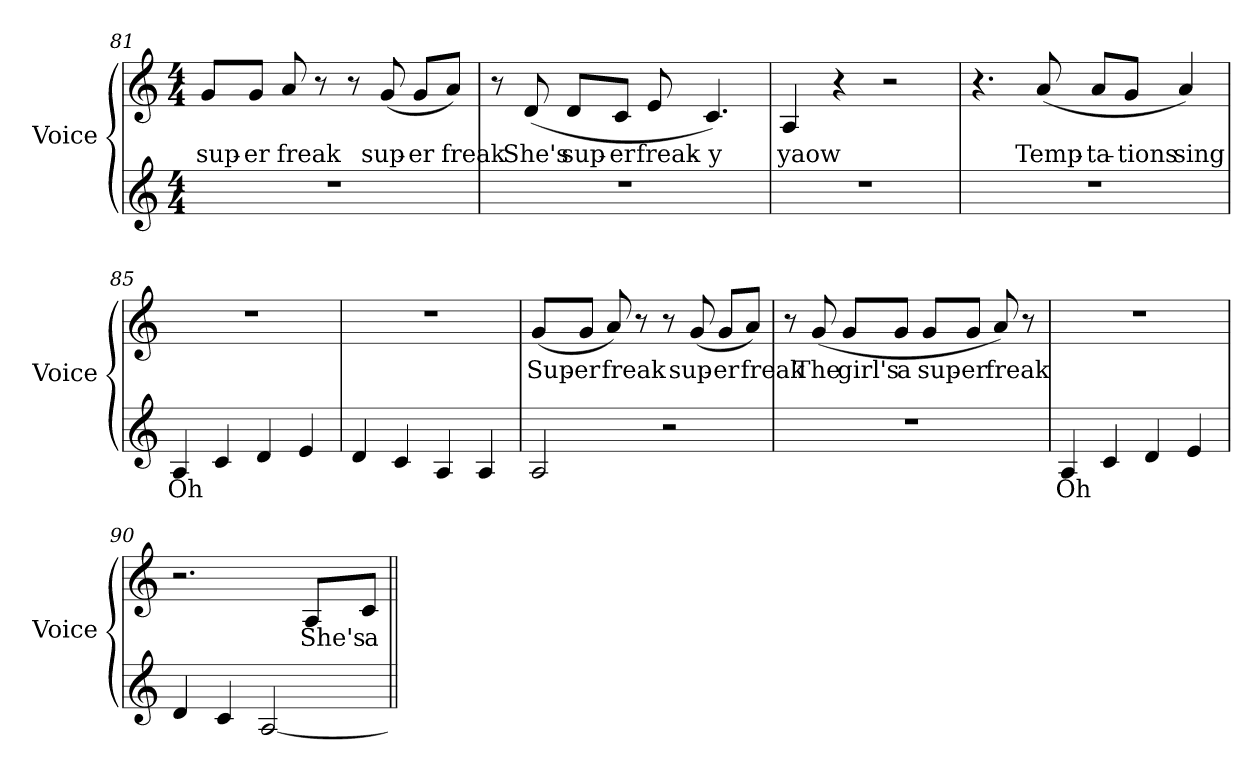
**kern	**text	**kern	**text
*part2	*part2	*part1	*part1
*staff2	*staff2	*staff1	*staff1
*I"Voice	*	*I"Voice	*
*I'Voice	*	*I'Voice	*
*clefG2	*	*clefG2	*
*k[]	*	*k[]	*
*a:	*	*a:	*
*M4/4	*	*M4/4	*
=81	=81	=81	=81
!	!	!	!LO:LY:b:color=#000000
1r	.	8gi/L	sup-
!	!	!	!LO:LY:b:color=#000000
.	.	8gi/J	-er
!	!	!	!LO:LY:b:color=#000000
.	.	8ai/	freak
.	.	8r	.
.	.	8r	.
!	!	!	!LO:LY:b:color=#000000
.	.	(8gi/	sup-
!	!	!	!LO:LY:b:color=#000000
.	.	8gi/L	-er
!	!	!	!LO:LY:b:color=#000000
.	.	8ai/J)	freak
!!LO:LB:g=z
=82	=82	=82	=82
1r	.	8r	.
!	!	!	!LO:LY:b:color=#000000
.	.	(8di/	She's
!	!	!	!LO:LY:b:color=#000000
.	.	8di/L	sup-
!	!	!	!LO:LY:b:color=#000000
.	.	8ci/J	-er
!	!	!	!LO:LY:b:color=#000000
.	.	8ei/	freak-
!	!	!	!LO:LY:b:color=#000000
.	.	4.ci/)	-y
=83	=83	=83	=83
!	!	!	!LO:LY:b:color=#000000
1r	.	4Ai/	yaow
.	.	4r	.
.	.	2r	.
=84	=84	=84	=84
1r	.	4.r	.
!	!	!	!LO:LY:b:color=#000000
.	.	(8ai/	Temp-
!	!	!	!LO:LY:b:color=#000000
.	.	8ai/L	-ta-
!	!	!	!LO:LY:b:color=#000000
.	.	8gi/J	-tions
!	!	!	!LO:LY:b:color=#000000
.	.	4ai/)	sing
=85	=85	=85	=85
!	!LO:LY:b:color=#000000	!	!
4Ai/	Oh	1r	.
4ci/	.	.	.
4di/	.	.	.
4ei/	.	.	.
=86	=86	=86	=86
4di/	.	1r	.
4ci/	.	.	.
4Ai/	.	.	.
4Ai/	.	.	.
!!LO:PB:g=z
=87	=87	=87	=87
!	!	!	!LO:LY:b:color=#000000
2Ai/	.	(8gi/L	Sup-
!	!	!	!LO:LY:b:color=#000000
.	.	8gi/J	-er
!	!	!	!LO:LY:b:color=#000000
.	.	8ai/)	freak
.	.	8r	.
2r	.	8r	.
!	!	!	!LO:LY:b:color=#000000
.	.	(8gi/	sup-
!	!	!	!LO:LY:b:color=#000000
.	.	8gi/L	-er
!	!	!	!LO:LY:b:color=#000000
.	.	8ai/J)	freak
=88	=88	=88	=88
1r	.	8r	.
!	!	!	!LO:LY:b:color=#000000
.	.	(8gi/	The
!	!	!	!LO:LY:b:color=#000000
.	.	8gi/L	girl's
!	!	!	!LO:LY:b:color=#000000
.	.	8gi/J	a
!	!	!	!LO:LY:b:color=#000000
.	.	8gi/L	sup-
!	!	!	!LO:LY:b:color=#000000
.	.	8gi/J	-er
!	!	!	!LO:LY:b:color=#000000
.	.	8ai/)	freak
.	.	8r	.
=89	=89	=89	=89
!	!LO:LY:b:color=#000000	!	!
4Ai/	Oh	1r	.
4ci/	.	.	.
4di/	.	.	.
4ei/	.	.	.
=90	=90	=90	=90
4di/	.	2.r	.
4ci/	.	.	.
[2Ai/	.	.	.
!	!	!	!LO:LY:b:color=#000000
.	.	8Ai/L	She's
!	!	!	!LO:LY:b:color=#000000
.	.	8ci/J	a
=||	=||	=||	=||
*-	*-	*-	*-
